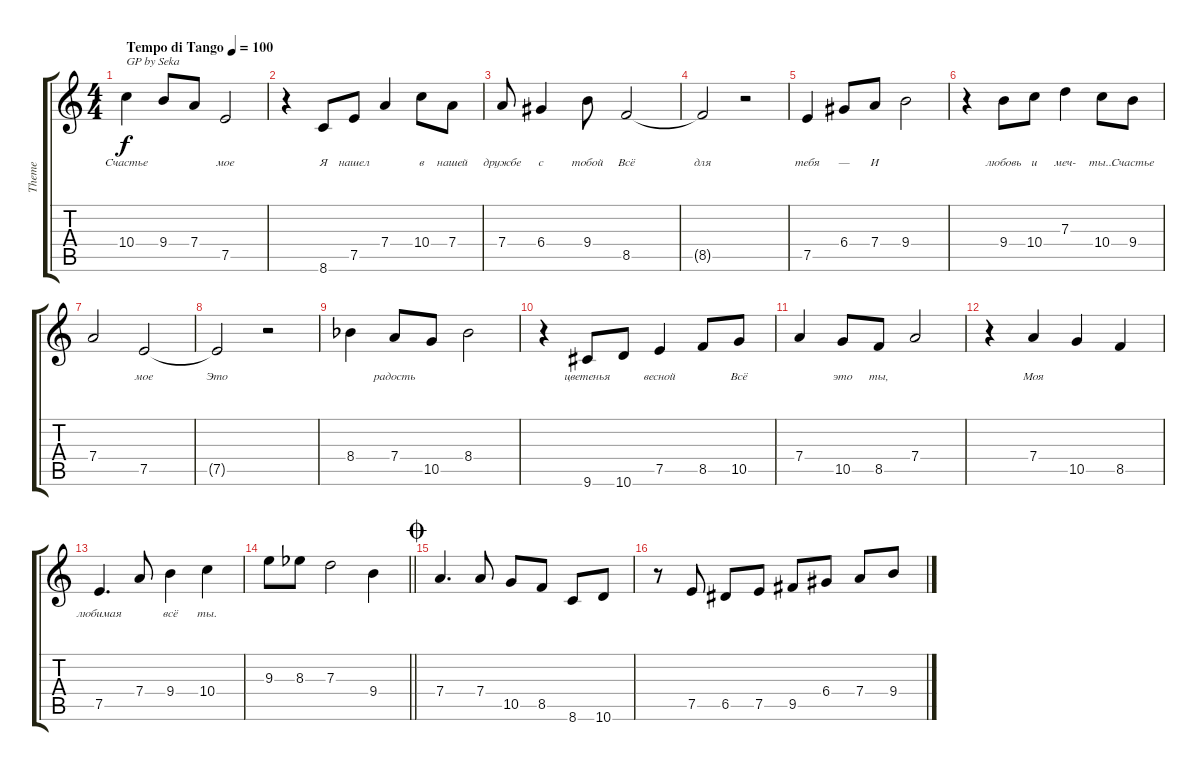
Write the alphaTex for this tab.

\track ("Theme" "Theme") {instrument acousticguitarnylon}
\staff {score tabs}
\tuning (E4 B3 G3 D3 A2 E2) {hide}
\ts (4 4)
\tempo (100 "Tempo di Tango")
\clef g2
\ks c
10.4.4{txt "GP by Seka" lyrics (0 "Счастье") lyrics (1 "") lyrics (2 "") lyrics (3 "") lyrics (4 "") dy f instrument acousticguitarnylon} 9.4.8{lyrics (0 "") lyrics (1 "") lyrics (2 "") lyrics (3 "") lyrics (4 "")} 7.4.8{lyrics (0 "") lyrics (1 "") lyrics (2 "") lyrics (3 "") lyrics (4 "")} 7.5.2{lyrics (0 "мое") lyrics (1 "") lyrics (2 "") lyrics (3 "") lyrics (4 "")} |
r.4 8.6.8{lyrics (0 "Я") lyrics (1 "") lyrics (2 "") lyrics (3 "") lyrics (4 "")} 7.5.8{lyrics (0 "нашел") lyrics (1 "") lyrics (2 "") lyrics (3 "") lyrics (4 "")} 7.4.4{lyrics (0 "") lyrics (1 "") lyrics (2 "") lyrics (3 "") lyrics (4 "")} 10.4.8{lyrics (0 "в") lyrics (1 "") lyrics (2 "") lyrics (3 "") lyrics (4 "")} 7.4.8{lyrics (0 "нашей") lyrics (1 "") lyrics (2 "") lyrics (3 "") lyrics (4 "")} |
7.4.8{lyrics (0 "дружбе") lyrics (1 "") lyrics (2 "") lyrics (3 "") lyrics (4 "")} 6.4.4{lyrics (0 "с") lyrics (1 "") lyrics (2 "") lyrics (3 "") lyrics (4 "")} 9.4.8{lyrics (0 "тобой") lyrics (1 "") lyrics (2 "") lyrics (3 "") lyrics (4 "")} 8.5.2{lyrics (0 "Всё") lyrics (1 "") lyrics (2 "") lyrics (3 "") lyrics (4 "")} |
8.5{t}.2{lyrics (0 "для") lyrics (1 "") lyrics (2 "") lyrics (3 "") lyrics (4 "")} r.2 |
7.5.4{lyrics (0 "тебя") lyrics (1 "") lyrics (2 "") lyrics (3 "") lyrics (4 "")} 6.4.8{lyrics (0 "—") lyrics (1 "") lyrics (2 "") lyrics (3 "") lyrics (4 "")} 7.4.8{lyrics (0 "И") lyrics (1 "") lyrics (2 "") lyrics (3 "") lyrics (4 "")} 9.4.2{lyrics (0 "") lyrics (1 "") lyrics (2 "") lyrics (3 "") lyrics (4 "")} |
r.4 9.4.8{lyrics (0 "любовь") lyrics (1 "") lyrics (2 "") lyrics (3 "") lyrics (4 "")} 10.4.8{lyrics (0 "и") lyrics (1 "") lyrics (2 "") lyrics (3 "") lyrics (4 "")} 7.3.4{lyrics (0 "меч-") lyrics (1 "") lyrics (2 "") lyrics (3 "") lyrics (4 "")} 10.4.8{lyrics (0 "ты...") lyrics (1 "") lyrics (2 "") lyrics (3 "") lyrics (4 "")} 9.4.8{lyrics (0 "Счастье") lyrics (1 "") lyrics (2 "") lyrics (3 "") lyrics (4 "")} |
7.4.2{lyrics (0 "") lyrics (1 "") lyrics (2 "") lyrics (3 "") lyrics (4 "")} 7.5.2{lyrics (0 "мое") lyrics (1 "") lyrics (2 "") lyrics (3 "") lyrics (4 "")} |
7.5{t}.2{lyrics (0 "Это") lyrics (1 "") lyrics (2 "") lyrics (3 "") lyrics (4 "")} r.2 |
8.4{acc b}.4{lyrics (0 "") lyrics (1 "") lyrics (2 "") lyrics (3 "") lyrics (4 "")} 7.4.8{lyrics (0 "радость") lyrics (1 "") lyrics (2 "") lyrics (3 "") lyrics (4 "")} 10.5.8{lyrics (0 "") lyrics (1 "") lyrics (2 "") lyrics (3 "") lyrics (4 "")} 8.4{acc b}.2{lyrics (0 "") lyrics (1 "") lyrics (2 "") lyrics (3 "") lyrics (4 "")} |
r.4 9.6.8{lyrics (0 "цветенья") lyrics (1 "") lyrics (2 "") lyrics (3 "") lyrics (4 "")} 10.6.8{lyrics (0 "") lyrics (1 "") lyrics (2 "") lyrics (3 "") lyrics (4 "")} 7.5.4{lyrics (0 "весной") lyrics (1 "") lyrics (2 "") lyrics (3 "") lyrics (4 "")} 8.5.8{lyrics (0 "") lyrics (1 "") lyrics (2 "") lyrics (3 "") lyrics (4 "")} 10.5.8{lyrics (0 "Всё") lyrics (1 "") lyrics (2 "") lyrics (3 "") lyrics (4 "")} |
7.4.4{lyrics (0 "") lyrics (1 "") lyrics (2 "") lyrics (3 "") lyrics (4 "")} 10.5.8{lyrics (0 "это") lyrics (1 "") lyrics (2 "") lyrics (3 "") lyrics (4 "")} 8.5.8{lyrics (0 "ты,") lyrics (1 "") lyrics (2 "") lyrics (3 "") lyrics (4 "")} 7.4.2{lyrics (0 "") lyrics (1 "") lyrics (2 "") lyrics (3 "") lyrics (4 "")} |
r.4 7.4.4{lyrics (0 "Моя") lyrics (1 "") lyrics (2 "") lyrics (3 "") lyrics (4 "")} 10.5.4{lyrics (0 "") lyrics (1 "") lyrics (2 "") lyrics (3 "") lyrics (4 "")} 8.5.4{lyrics (0 "") lyrics (1 "") lyrics (2 "") lyrics (3 "") lyrics (4 "")} |
7.5.4{d lyrics (0 "любимая") lyrics (1 "") lyrics (2 "") lyrics (3 "") lyrics (4 "")} 7.4.8{lyrics (0 "") lyrics (1 "") lyrics (2 "") lyrics (3 "") lyrics (4 "")} 9.4.4{lyrics (0 "всё") lyrics (1 "") lyrics (2 "") lyrics (3 "") lyrics (4 "")} 10.4.4{lyrics (0 "ты.") lyrics (1 "") lyrics (2 "") lyrics (3 "") lyrics (4 "")} |
\barLineRight lightlight
9.3.8 8.3{acc b}.8 7.3.2 9.4.4 |
\jump coda
7.4.4{d lyrics (0 "") lyrics (1 "") lyrics (2 "") lyrics (3 "") lyrics (4 "")} 7.4.8{lyrics (0 "") lyrics (1 "") lyrics (2 "") lyrics (3 "") lyrics (4 "")} 10.5.8{lyrics (0 "") lyrics (1 "") lyrics (2 "") lyrics (3 "") lyrics (4 "")} 8.5.8{lyrics (0 "") lyrics (1 "") lyrics (2 "") lyrics (3 "") lyrics (4 "")} 8.6.8{lyrics (0 "") lyrics (1 "") lyrics (2 "") lyrics (3 "") lyrics (4 "")} 10.6.8{lyrics (0 "") lyrics (1 "") lyrics (2 "") lyrics (3 "") lyrics (4 "")} |
r.8 7.5.8{lyrics (0 "") lyrics (1 "") lyrics (2 "") lyrics (3 "") lyrics (4 "")} 6.5.8{lyrics (0 "") lyrics (1 "") lyrics (2 "") lyrics (3 "") lyrics (4 "")} 7.5.8{lyrics (0 "") lyrics (1 "") lyrics (2 "") lyrics (3 "") lyrics (4 "")} 9.5.8{lyrics (0 "") lyrics (1 "") lyrics (2 "") lyrics (3 "") lyrics (4 "")} 6.4.8{lyrics (0 "") lyrics (1 "") lyrics (2 "") lyrics (3 "") lyrics (4 "")} 7.4.8{lyrics (0 "") lyrics (1 "") lyrics (2 "") lyrics (3 "") lyrics (4 "")} 9.4.8{lyrics (0 "") lyrics (1 "") lyrics (2 "") lyrics (3 "") lyrics (4 "")}
